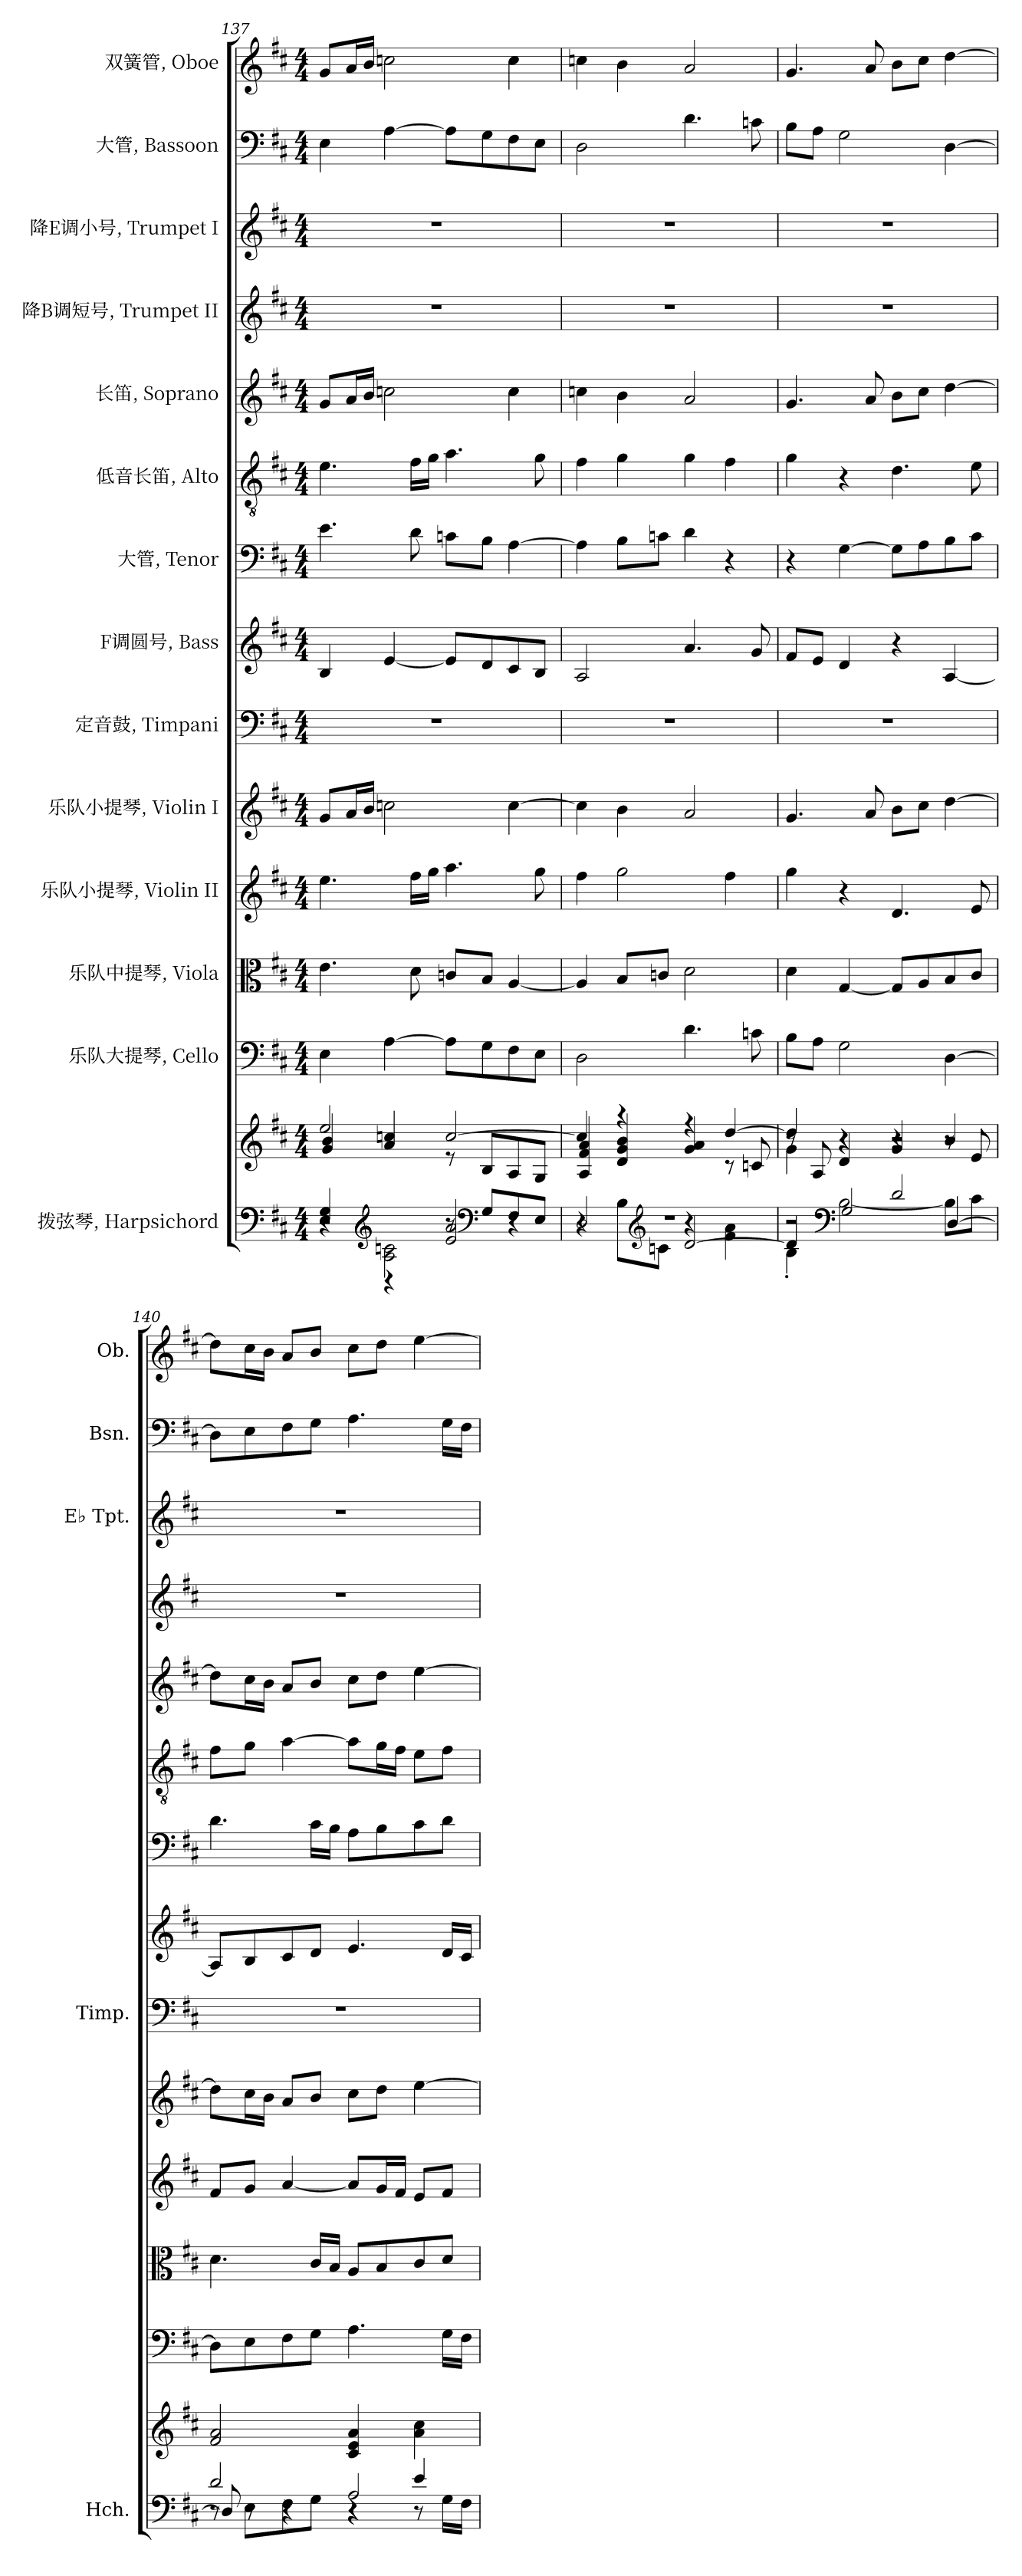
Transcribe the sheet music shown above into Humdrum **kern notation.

**kern	**kern	**kern	**kern	**kern	**kern	**kern	**kern	**kern	**kern	**kern	**kern	**kern	**kern	**kern
*part14	*part14	*part13	*part12	*part11	*part10	*part9	*part8	*part7	*part6	*part5	*part4	*part3	*part2	*part1
*staff15	*staff14	*staff13	*staff12	*staff11	*staff10	*staff9	*staff8	*staff7	*staff6	*staff5	*staff4	*staff3	*staff2	*staff1
*I"拨弦琴, Harpsichord	*	*I"乐队大提琴, Cello	*I"乐队中提琴, Viola	*I"乐队小提琴, Violin II	*I"乐队小提琴, Violin I	*I"定音鼓, Timpani	*I"F调圆号, Bass	*I"大管, Tenor	*I"低音长笛, Alto	*I"长笛, Soprano	*I"降B调短号, Trumpet II	*I"降E调小号, Trumpet I	*I"大管, Bassoon	*I"双簧管, Oboe
*I'Hch.	*	*	*	*	*	*I'Timp.	*	*	*	*	*	*I'E♭ Tpt.	*I'Bsn.	*I'Ob.
!!LO:PB:g=z
*clefF4	*clefG2	*clefF4	*clefC3	*clefG2	*clefG2	*clefF4	*clefG2	*clefF4	*clefGv2	*clefG2	*clefG2	*clefG2	*clefF4	*clefG2
*	*	*	*	*	*	*	*ITrd4c7	*	*	*	*ITrd1c2	*ITrd-2c-3	*	*
*k[f#c#]	*k[f#c#]	*k[f#c#]	*k[f#c#]	*k[f#c#]	*k[f#c#]	*k[f#c#]	*k[f#]	*k[f#c#]	*k[f#c#]	*k[f#c#]	*k[]	*k[b-]	*k[f#c#]	*k[f#c#]
*M4/4	*M4/4	*M4/4	*M4/4	*M4/4	*M4/4	*M4/4	*M4/4	*M4/4	*M4/4	*M4/4	*M4/4	*M4/4	*M4/4	*M4/4
=137	=137	=137	=137	=137	=137	=137	=137	=137	=137	=137	=137	=137	=137	=137
*^	*^	*	*	*	*	*	*	*	*	*	*	*	*	*
*	*^	*	*	*	*	*	*	*	*	*	*	*	*	*	*	*
2r	4r	4E/ 4G/	2ee/	4g/ 4b/	4E\	4.e\	4.ee\	8g/L	1r	4E/	4.e\	4.e\	8g/L	1r	1r	4E\	8g/L
.	.	.	.	.	.	.	.	16a/L	.	.	.	.	16a/L	.	.	.	16a/L
.	.	.	.	.	.	.	.	16b/JJ	.	.	.	.	16b/JJ	.	.	.	16b/JJ
*clefG2	*	*	*	*	*	*	*	*	*	*	*	*	*	*	*	*	*
.	2A\ 2cn\	4r	.	4a/ 4ccn/	[4A\	.	.	2ccn\	.	[4A/	.	.	2ccn\	.	.	[4A\	2ccn\
.	.	.	.	.	.	8d\	16ff#\LL	.	.	.	8d\	16f#\LL	.	.	.	.	.
.	.	.	.	.	.	.	16gg\JJ	.	.	.	.	16g\JJ	.	.	.	.	.
2e/ 2a/	.	8r	[2cc/	8r	8A\L]	8cn/L	4.aa\	.	.	8A/L]	8cn\L	4.a\	.	.	.	8A\L]	.
*clefF4	*	*	*	*	*	*	*	*	*	*	*	*	*	*	*	*	*
.	.	8G/L	.	8B/L	8G\	8B/J	.	.	.	8G/	8B\J	.	.	.	.	8G\	.
.	4r	8F#/	.	8A/	8F#\	[4A/	.	[4cc\	.	8F#/	[4A\	.	4cc\	.	.	8F#\	4cc\
.	.	8E/J	.	8G/J	8E\J	.	8gg\	.	.	8E/J	.	8g\	.	.	.	8E\J	.
=138	=138	=138	=138	=138	=138	=138	=138	=138	=138	=138	=138	=138	=138	=138	=138	=138	=138
1r	4r	2D/	4cc/]	4A/ 4f#/ 4a/	2D\	4A/]	4ff#\	4cc\]	1r	2D/	4A\]	4f#\	4ccn\	1r	1r	2D\	4ccn\
.	8B\L	.	4r	4d/ 4g/ 4b/	.	8B/L	2gg\	4b\	.	.	8B\L	4g\	4b\	.	.	.	4b\
*clefG2	*	*	*	*	*	*	*	*	*	*	*	*	*	*	*	*	*
.	8cn\J	.	.	.	.	8cn/J	.	.	.	.	8cn\J	.	.	.	.	.	.
.	4r	[2d/	4r	4g/ 4a/	4.d\	2d\	.	2a/	.	4.d/	4d\	4g\	2a/	.	.	4.d\	2a/
.	4f#\ 4a\	.	[4dd/	8r	.	.	4ff#\	.	.	.	4r	4f#\	.	.	.	.	.
.	.	.	.	8cn/	8cn\	.	.	.	.	8c/	.	.	.	.	.	8cn\	.
=139	=139	=139	=139	=139	=139	=139	=139	=139	=139	=139	=139	=139	=139	=139	=139	=139	=139
*	*	*	*	*^	*	*	*	*	*	*	*	*	*	*	*	*	*
2r	4B'\	4d/]	4dd/]	4g\	8r	8B\L	4d\	4gg\	4.g/	1r	8B/L	4r	4g\	4.g/	1r	1r	8B\L	4.g/
.	.	.	.	.	8A/	8A\J	.	.	.	.	8A/J	.	.	.	.	.	8A\J	.
*clefF4	*	*	*	*	*	*	*	*	*	*	*	*	*	*	*	*	*	*
.	[2B\	2G/	4r	4r	4d/	2G\	[4G/	4r	.	.	4G/	[4G\	4r	.	.	.	2G\	.
.	.	.	.	.	.	.	.	.	8a/	.	.	.	.	8a/	.	.	.	8a/
2d/	.	.	4r	2r	4g/	.	8G/L]	4.d/	8b\L	.	4r	8G\L]	4.d\	8b\L	.	.	.	8b\L
.	.	.	.	.	.	.	8A/	.	8cc#\J	.	.	8A\	.	8cc#\J	.	.	.	8cc#\J
.	8B\L]	[4D/	4b/	.	8r	[4D\	8B/	.	[4dd\	.	[4D/	8B\	.	[4dd\	.	.	[4D\	[4dd\
.	8c#\J	.	.	.	8e/	.	8c#/J	8e/	.	.	.	8c#\J	8e\	.	.	.	.	.
*	*	*	*v	*v	*v	*	*	*	*	*	*	*	*	*	*	*	*	*
!!LO:PB:g=z
=140	=140	=140	=140	=140	=140	=140	=140	=140	=140	=140	=140	=140	=140	=140	=140	=140
2d/	8r	8D/]	2f#/ 2a/	8D\L]	4.d\	8f#/L	8dd\L]	1r	8D/L]	4.d\	8f#\L	8dd\L]	1r	1r	8D\L]	8dd\L]
.	8E\L	8r	.	8E\	.	8g/J	16cc#\L	.	8E/	.	8g\J	16cc#\L	.	.	8E\	16cc#\L
.	.	.	.	.	.	.	16b\JJ	.	.	.	.	16b\JJ	.	.	.	16b\JJ
.	8F#\	4r	.	8F#\	.	[4a/	8a/L	.	8F#/	.	[4a\	8a/L	.	.	8F#\	8a/L
.	8G\J	.	.	8G\J	16c#/LL	.	8b/J	.	8G/J	16c#\LL	.	8b/J	.	.	8G\J	8b/J
.	.	.	.	.	16B/JJ	.	.	.	.	16B\JJ	.	.	.	.	.	.
2A/	4r	4r	4c#/ 4e/ 4a/	4.A\	8A/L	8a/L]	8cc#\L	.	4.A/	8A\L	8a\L]	8cc#\L	.	.	4.A\	8cc#\L
.	.	.	.	.	8B/	16g/L	8dd\J	.	.	8B\	16g\L	8dd\J	.	.	.	8dd\J
.	.	.	.	.	.	16f#/JJ	.	.	.	.	16f#\JJ	.	.	.	.	.
.	8r	4e/	4a\ 4cc#\	.	8c#/	8e/L	[4ee\	.	.	8c#\	8e\L	[4ee\	.	.	.	[4ee\
.	16G\LL	.	.	16G\LL	8d/J	8f#/J	.	.	16G/LL	8d\J	8f#\J	.	.	.	16G\LL	.
.	16F#\JJ	.	.	16F#\JJ	.	.	.	.	16F#/JJ	.	.	.	.	.	16F#\JJ	.
*v	*v	*v	*	*	*	*	*	*	*	*	*	*	*	*	*	*
=	=	=	=	=	=	=	=	=	=	=	=	=	=	=
*-	*-	*-	*-	*-	*-	*-	*-	*-	*-	*-	*-	*-	*-	*-
